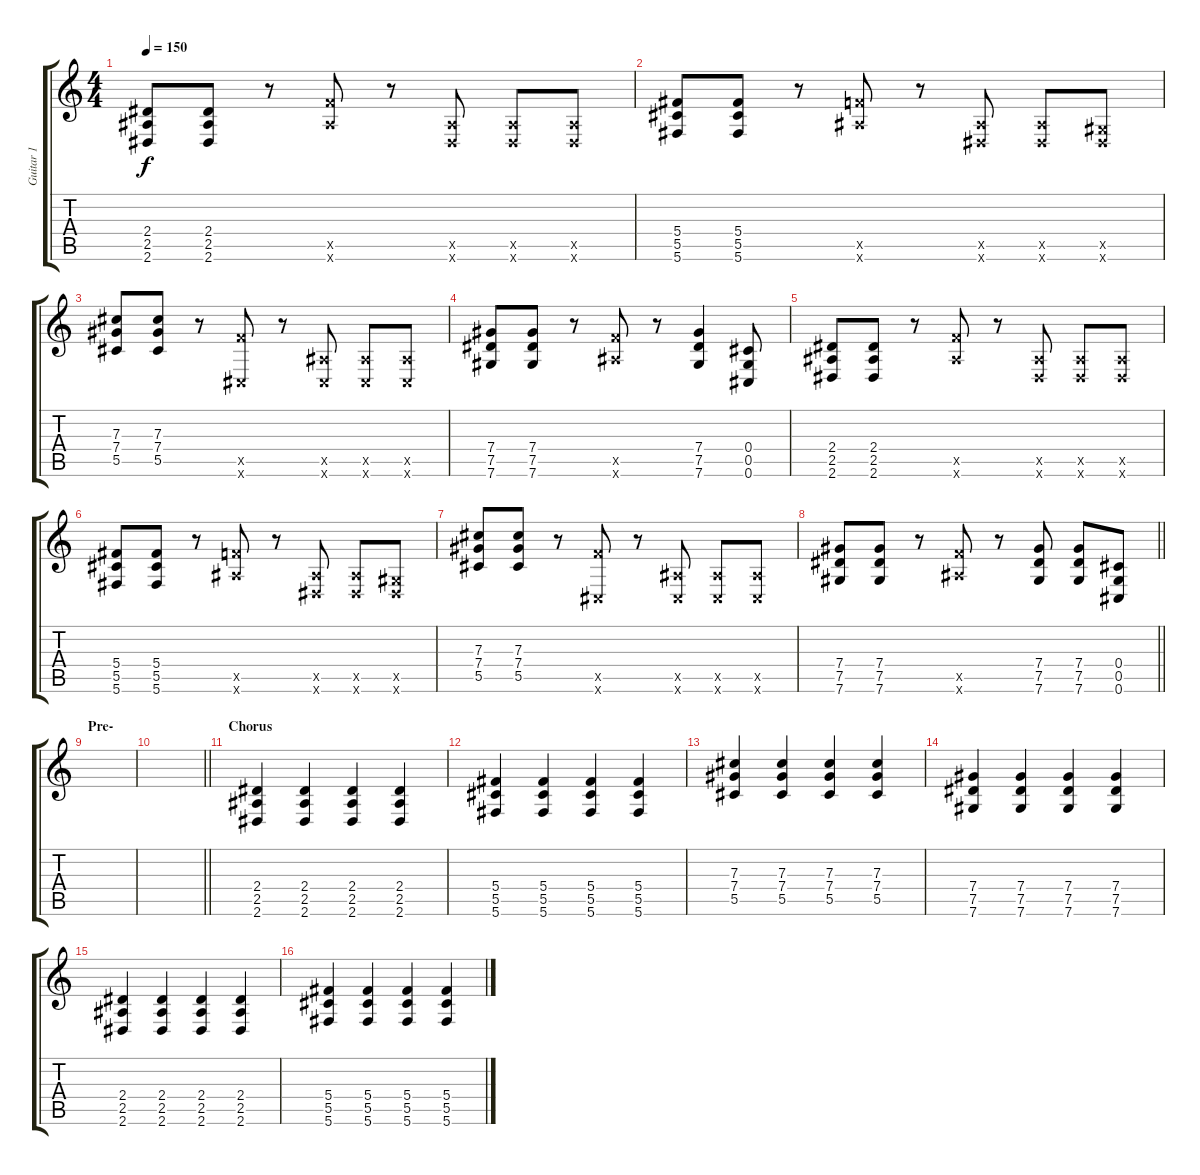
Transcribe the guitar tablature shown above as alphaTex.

\track ("Guitar 1" "Guitar 1") {instrument distortionguitar}
\staff {score tabs}
\tuning (Eb4 Bb3 Gb3 Db3 Ab2 Db2) {hide}
\ts (4 4)
\tempo 150
\clef g2
\ks c
(2.4 2.5 2.6).8{dy f} (2.4 2.5 2.6).8 r.8 (9.5{x} 9.6{x}).8 r.8 (2.5{x} 2.6{x}).8 (2.5{x} 2.6{x}).8 (2.5{x} 2.6{x}).8 |
(5.4 5.5 5.6).8 (5.4 5.5 5.6).8 r.8 (9.5{x} 9.6{x}).8 r.8 (2.5{x} 2.6{x}).8 (2.5{x} 2.6{x}).8 (0.5{x} 2.6{x}).8 |
(7.3 7.4 5.5).8 (7.3 7.4 5.5).8 r.8 (9.5{x} 0.6{x}).8 r.8 (2.5{x} 0.6{x}).8 (2.5{x} 0.6{x}).8 (2.5{x} 0.6{x}).8 |
(7.4 7.5 7.6).8 (7.4 7.5 7.6).8 r.8 (9.5{x} 9.6{x}).8 r.8 (7.4 7.5 7.6).4 (0.4 0.5 0.6).8 |
(2.4 2.5 2.6).8 (2.4 2.5 2.6).8 r.8 (9.5{x} 9.6{x}).8 r.8 (2.5{x} 2.6{x}).8 (2.5{x} 2.6{x}).8 (2.5{x} 2.6{x}).8 |
(5.4 5.5 5.6).8 (5.4 5.5 5.6).8 r.8 (9.5{x} 9.6{x}).8 r.8 (2.5{x} 2.6{x}).8 (2.5{x} 2.6{x}).8 (0.5{x} 2.6{x}).8 |
(7.3 7.4 5.5).8 (7.3 7.4 5.5).8 r.8 (9.5{x} 0.6{x}).8 r.8 (2.5{x} 0.6{x}).8 (2.5{x} 0.6{x}).8 (2.5{x} 0.6{x}).8 |
\barLineRight lightlight
(7.4 7.5 7.6).8 (7.4 7.5 7.6).8 r.8 (9.5{x} 9.6{x}).8 r.8 (7.4 7.5 7.6).8 (7.4 7.5 7.6).8 (0.4 0.5 0.6).8 |
\section ("" "Pre-")
|
\barLineRight lightlight
|
\section ("" "Chorus")
(2.4 2.5 2.6).4 (2.4 2.5 2.6).4 (2.4 2.5 2.6).4 (2.4 2.5 2.6).4 |
(5.4 5.5 5.6).4 (5.4 5.5 5.6).4 (5.4 5.5 5.6).4 (5.4 5.5 5.6).4 |
(7.3 7.4 5.5).4 (7.3 7.4 5.5).4 (7.3 7.4 5.5).4 (7.3 7.4 5.5).4 |
(7.4 7.5 7.6).4 (7.4 7.5 7.6).4 (7.4 7.5 7.6).4 (7.4 7.5 7.6).4 |
(2.4 2.5 2.6).4 (2.4 2.5 2.6).4 (2.4 2.5 2.6).4 (2.4 2.5 2.6).4 |
(5.4 5.5 5.6).4 (5.4 5.5 5.6).4 (5.4 5.5 5.6).4 (5.4 5.5 5.6).4
